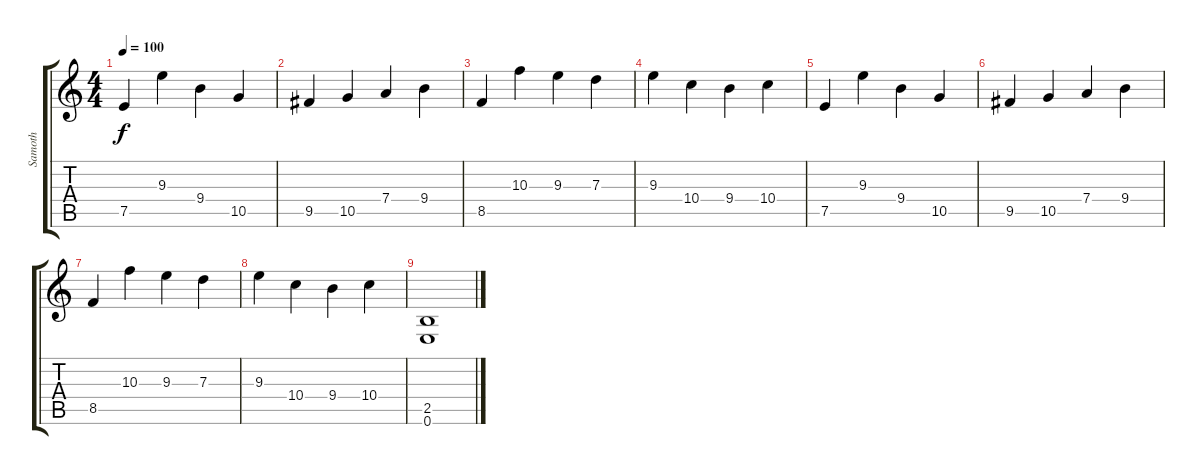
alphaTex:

\track ("Samoth" "Samoth") {instrument distortionguitar}
\staff {score tabs}
\tuning (E4 B3 G3 D3 A2 E2) {hide}
\ts (4 4)
\tempo 100
\clef g2
\ks c
7.5.4{dy f} 9.3.4 9.4.4 10.5.4 |
9.5.4 10.5.4 7.4.4 9.4.4 |
8.5.4 10.3.4 9.3.4 7.3.4 |
9.3.4 10.4.4 9.4.4 10.4.4 |
7.5.4 9.3.4 9.4.4 10.5.4 |
9.5.4 10.5.4 7.4.4 9.4.4 |
8.5.4 10.3.4 9.3.4 7.3.4 |
9.3.4 10.4.4 9.4.4 10.4.4 |
(2.5 0.6).1
